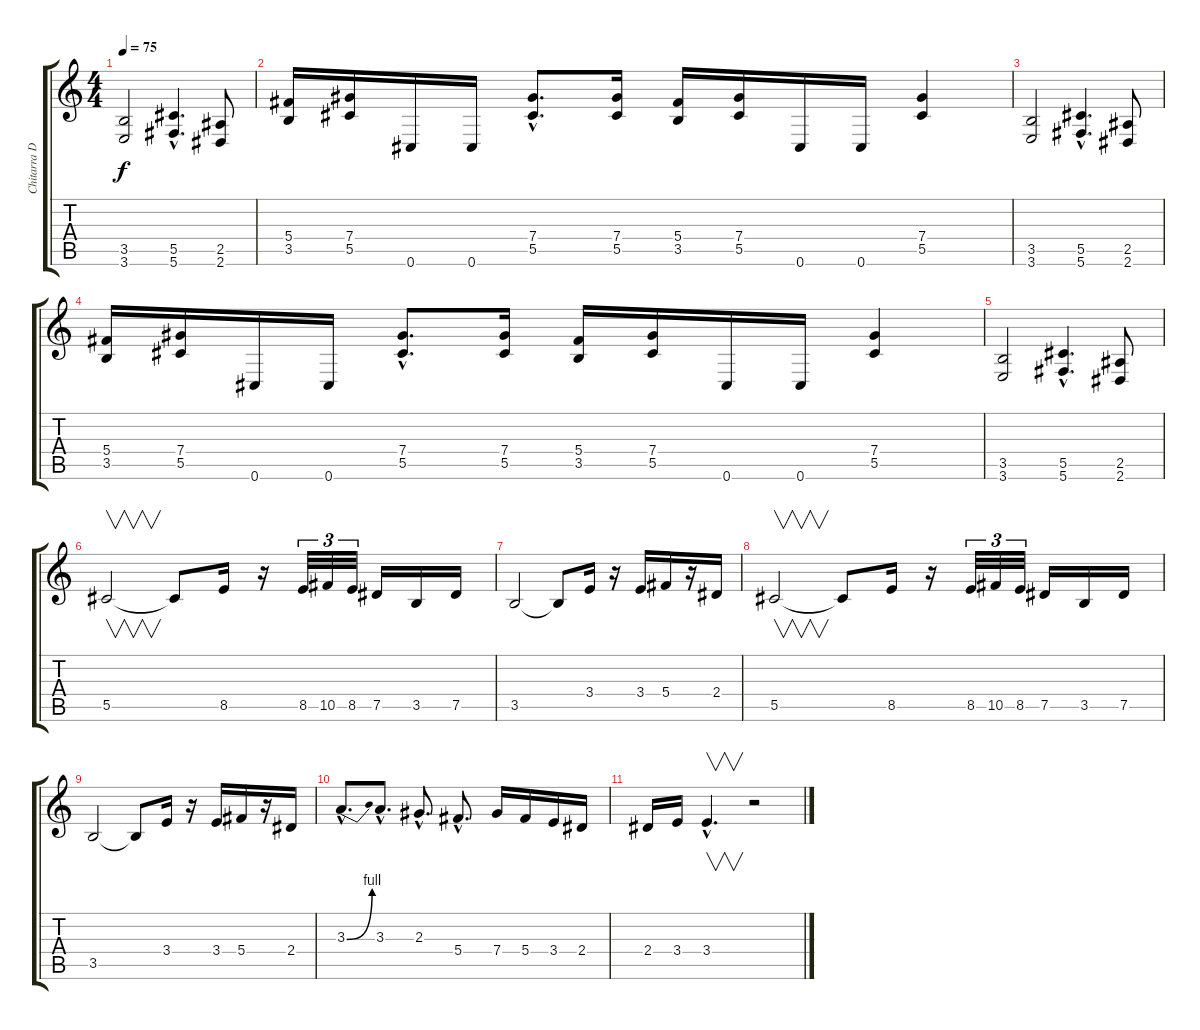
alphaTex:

\track ("Chitarra Distorta" "Chitarra D") {instrument distortionguitar}
\staff {score tabs}
\tuning (Eb4 Bb3 Gb3 Db3 Ab2 Db2) {hide}
\ts (4 4)
\tempo 75
\clef g2
\ks c
(3.5 3.6).2{dy f} (5.5{hac} 5.6{hac}).4{d} (2.5 2.6).8 |
(5.4 3.5).16 (7.4 5.5).16 0.6.16 0.6.16 (7.4{hac} 5.5{hac}).8{d} (7.4 5.5).16 (5.4 3.5).16 (7.4 5.5).16 0.6.16 0.6.16 (7.4 5.5).4 |
(3.5 3.6).2 (5.5{hac} 5.6{hac}).4{d} (2.5 2.6).8 |
(5.4 3.5).16 (7.4 5.5).16 0.6.16 0.6.16 (7.4{hac} 5.5{hac}).8{d} (7.4 5.5).16 (5.4 3.5).16 (7.4 5.5).16 0.6.16 0.6.16 (7.4 5.5).4 |
(3.5 3.6).2 (5.5{hac} 5.6{hac}).4{d} (2.5 2.6).8 |
5.5.2{v} 5.5{t}.8 8.5.16 r.16 8.5.32{tu (3 2)} 10.5.32{tu (3 2)} 8.5.32{tu (3 2)} 7.5.16 3.5.16 7.5.16 |
3.5.2 3.5{t}.8 3.4.16 r.16 3.4.16 5.4.16 r.16 2.4.16 |
5.5.2{v} 5.5{t}.8 8.5.16 r.16 8.5.32{tu (3 2)} 10.5.32{tu (3 2)} 8.5.32{tu (3 2)} 7.5.16 3.5.16 7.5.16 |
3.5.2 3.5{t}.8 3.4.16 r.16 3.4.16 5.4.16 r.16 2.4.16 |
3.3{be (bend 0 0 60 4) hac}.8{d} 3.3{hac}.8{d} 2.3{hac}.8{d} 5.4{hac}.8{d} 7.4.16 5.4.16 3.4.16 2.4.16 |
2.4.16 3.4.16 3.4{hac}.4{v d} r.2
